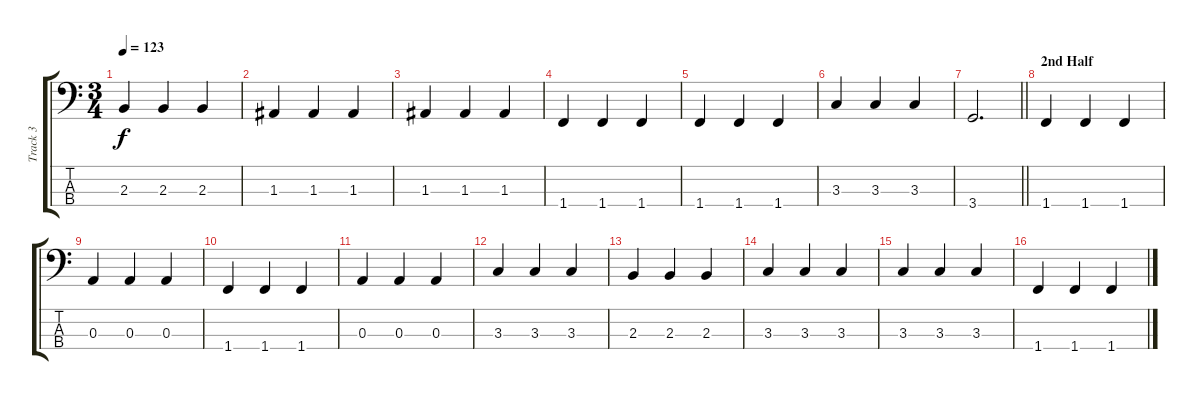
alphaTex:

\track ("Track 3" "Track 3") {instrument electricbassfinger}
\staff {score tabs}
\tuning (G2 D2 A1 E1) {hide}
\ts (3 4)
\tempo 123
\clef f4
\ks c
2.3.4{dy f} 2.3.4 2.3.4 |
1.3.4 1.3.4 1.3.4 |
1.3.4 1.3.4 1.3.4 |
1.4.4 1.4.4 1.4.4 |
1.4.4 1.4.4 1.4.4 |
3.3.4 3.3.4 3.3.4 |
\barLineRight lightlight
3.4.2{d} |
\section ("" "2nd Half")
1.4.4 1.4.4 1.4.4 |
0.3.4 0.3.4 0.3.4 |
1.4.4 1.4.4 1.4.4 |
0.3.4 0.3.4 0.3.4 |
3.3.4 3.3.4 3.3.4 |
2.3.4 2.3.4 2.3.4 |
3.3.4 3.3.4 3.3.4 |
3.3.4 3.3.4 3.3.4 |
1.4.4 1.4.4 1.4.4
